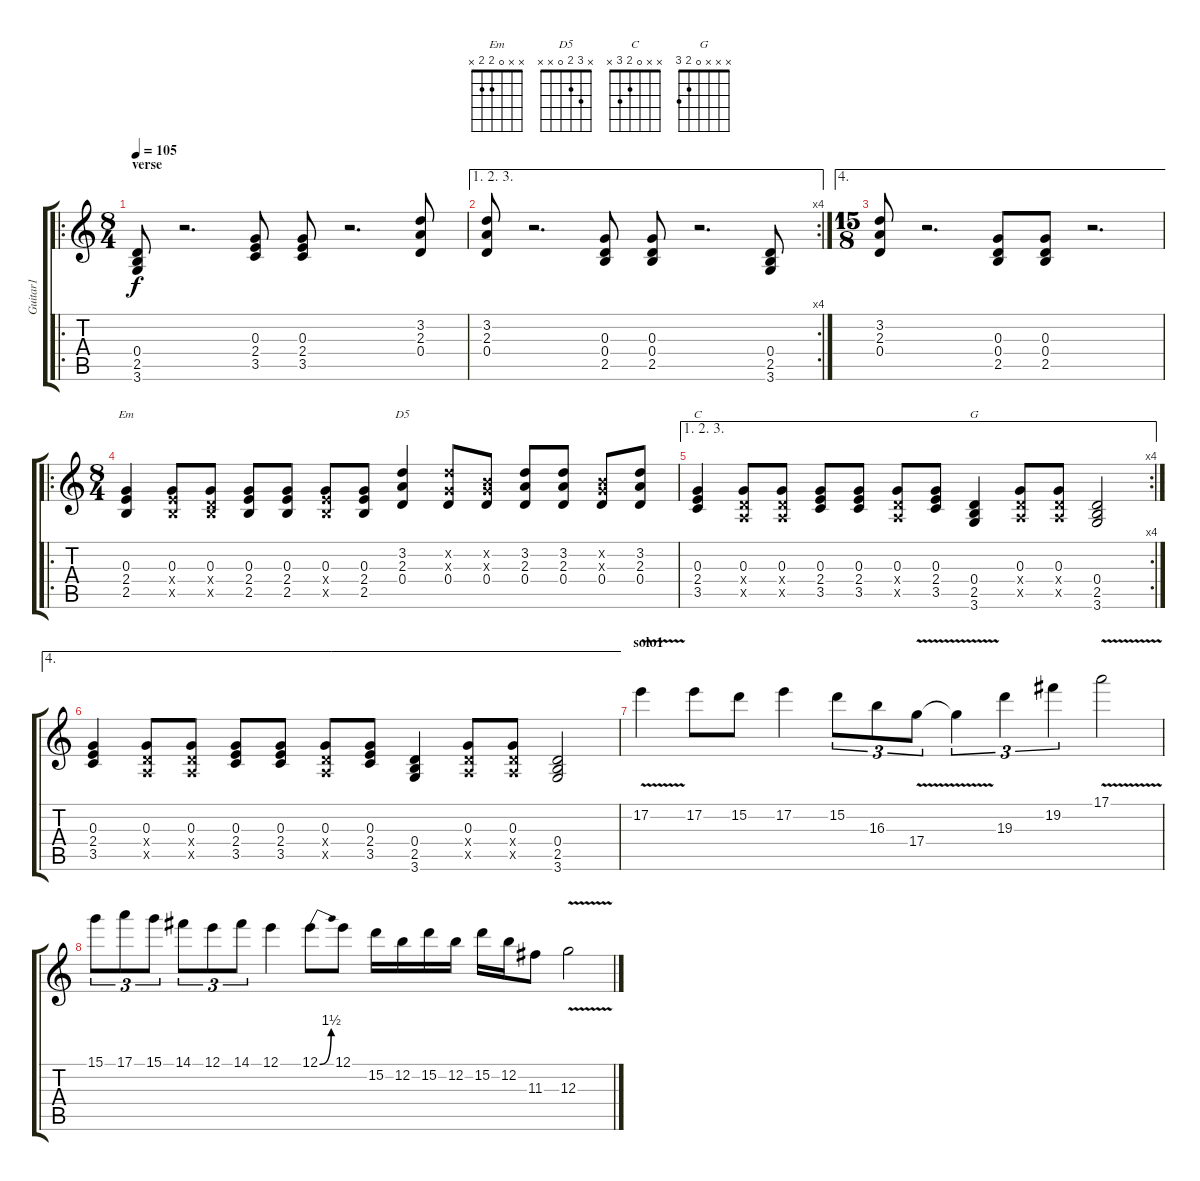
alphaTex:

\track ("Guitar1" "Guitar1") {instrument overdrivenguitar}
\staff {score tabs}
\tuning (E4 B3 G3 D3 A2 E2) {hide}
\chord ("Em" x x 0 2 2 x)
\chord ("D5" x 3 2 0 x x)
\chord ("C" x x 0 2 3 x)
\chord ("G" x x x 0 2 3)
\ro
\ts (8 4)
\section ("" "verse")
\tempo 105
\clef g2
\ks c
(0.4 2.5 3.6).8{dy f} r.2{d} (0.3 2.4 3.5).8 (0.3 2.4 3.5).8 r.2{d} (3.2 2.3 0.4).8 |
\ae (1 2 3)
\rc 4
(3.2 2.3 0.4).8 r.2{d} (0.3 0.4 2.5).8 (0.3 0.4 2.5).8 r.2{d} (0.4 2.5 3.6).8 |
\ae 4
\ts (15 8)
(3.2 2.3 0.4).8 r.2{d} (0.3 0.4 2.5).8 (0.3 0.4 2.5).8 r.2{d} |
\ro
\ts (8 4)
(0.3 2.4 2.5).4{ch "Em"} (0.3 2.4{x} 2.5{x}).8 (0.3 0.4{x} 2.5{x}).8 (0.3 2.4 2.5).8 (0.3 2.4 2.5).8 (0.3 2.4{x} 2.5{x}).8 (0.3 2.4 2.5).8 (3.2 2.3 0.4).4{ch "D5"} (3.2{x} 0.3{x} 0.4).8 (0.2{x} 0.3{x} 0.4).8 (3.2 2.3 0.4).8 (3.2 2.3 0.4).8 (0.2{x} 0.3{x} 0.4).8 (3.2 2.3 0.4).8 |
\ae (1 2 3)
\rc 4
(0.3 2.4 3.5).4{ch "C"} (0.3 0.4{x} 0.5{x}).8 (0.3 0.4{x} 0.5{x}).8 (0.3 2.4 3.5).8 (0.3 2.4 3.5).8 (0.3 0.4{x} 0.5{x}).8 (0.3 2.4 3.5).8 (0.4 2.5 3.6).4{ch "G"} (0.3 0.4{x} 0.5{x}).8 (0.3 0.4{x} 0.5{x}).8 (0.4 2.5 3.6).2 |
\ae 4
(0.3 2.4 3.5).4 (0.3 0.4{x} 0.5{x}).8 (0.3 0.4{x} 0.5{x}).8 (0.3 2.4 3.5).8 (0.3 2.4 3.5).8 (0.3 0.4{x} 0.5{x}).8 (0.3 2.4 3.5).8 (0.4 2.5 3.6).4 (0.3 0.4{x} 0.5{x}).8 (0.3 0.4{x} 0.5{x}).8 (0.4 2.5 3.6).2 |
\section ("" "solo1")
17.2{v}.4{volume 14} 17.2.8 15.2.8 17.2.4 15.2.8{tu (3 2)} 16.3.8{tu (3 2)} 17.4{v}.8{tu (3 2)} 17.4{t}.4{tu (3 2)} 19.3.4{tu (3 2)} 19.2.4{tu (3 2)} 17.1{v}.2 |
15.1.8{tu (3 2)} 17.1.8{tu (3 2)} 15.1.8{tu (3 2)} 14.1.8{tu (3 2)} 12.1.8{tu (3 2)} 14.1.8{tu (3 2)} 12.1.4 12.1{be (bend 0 0 60 6)}.8 12.1.8 15.2.16 12.2.16 15.2.16 12.2.16 15.2.16 12.2.16 11.3.8 12.3{v}.2
